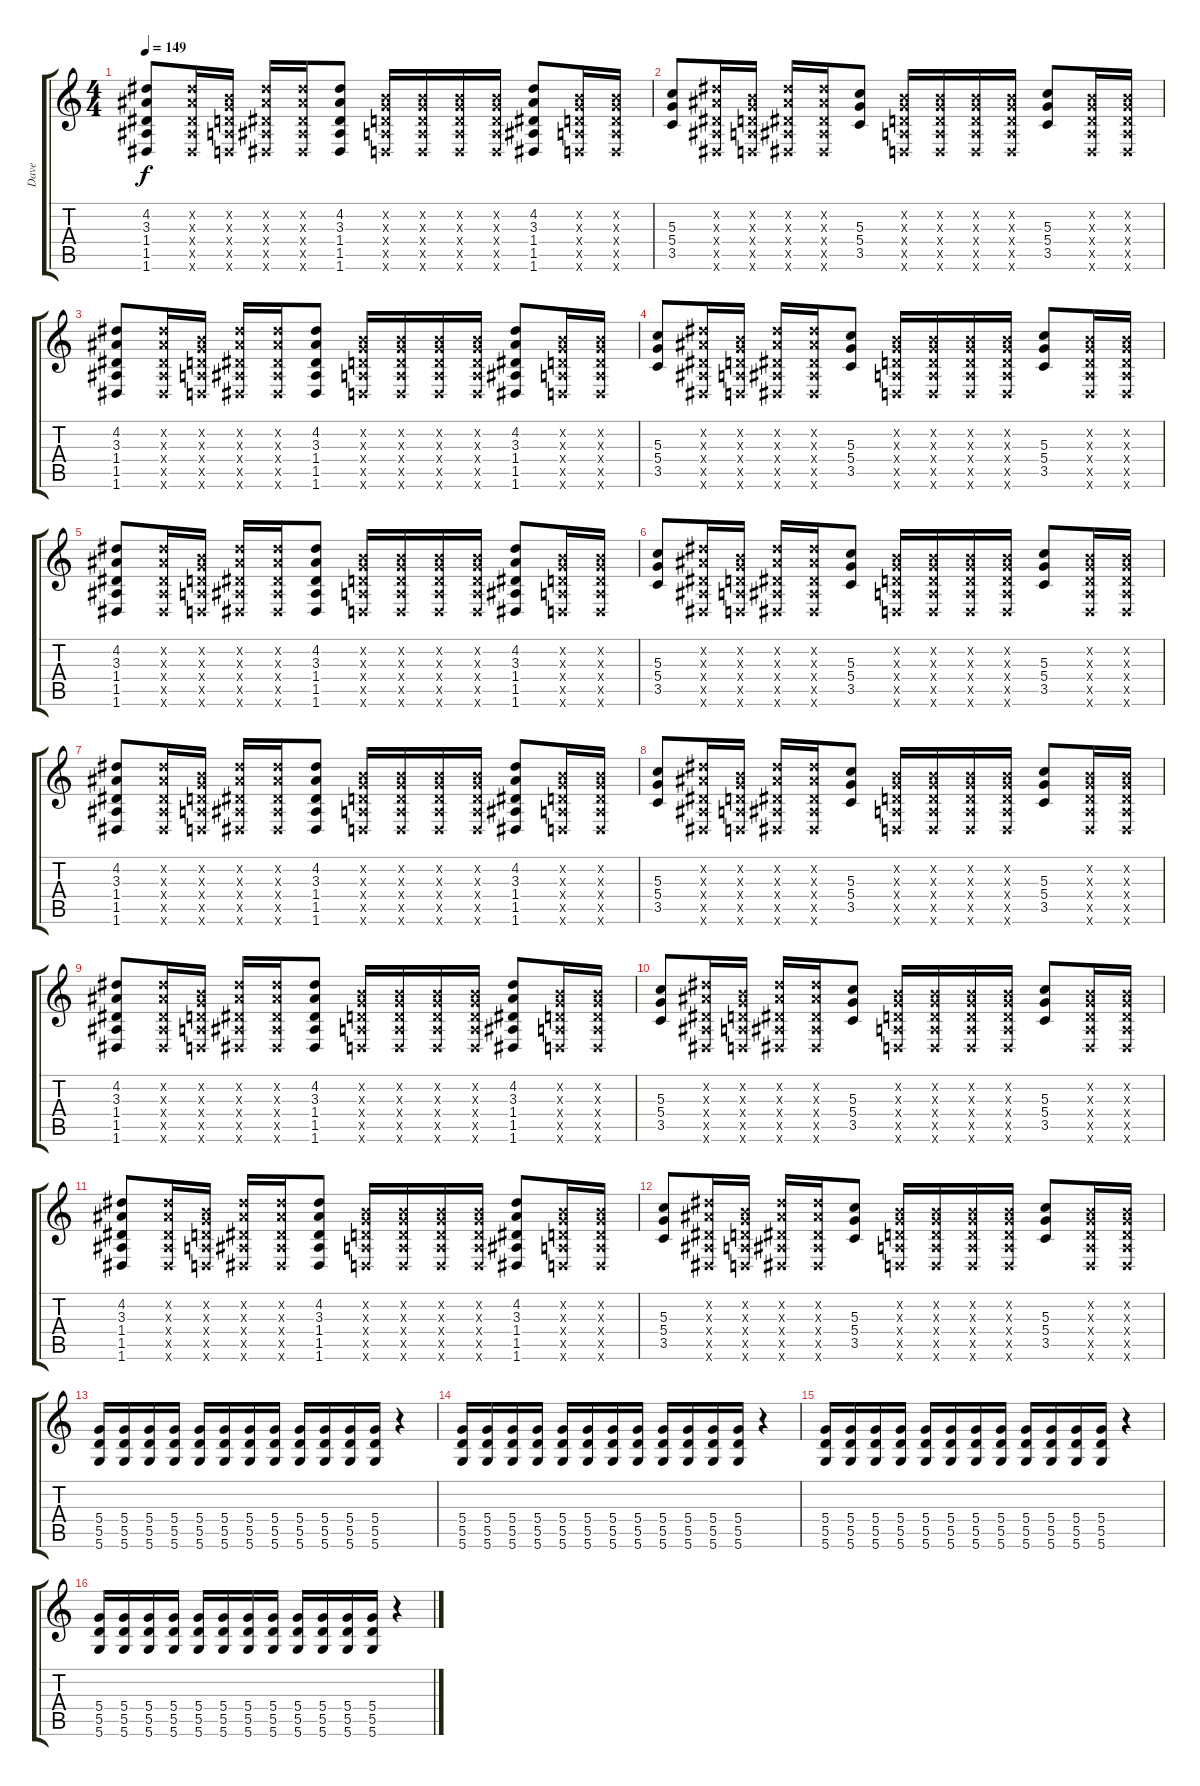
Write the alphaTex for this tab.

\track ("Dave" "Dave") {instrument distortionguitar}
\staff {score tabs}
\tuning (E4 B3 G3 D3 A2 D2) {hide}
\ts (4 4)
\tempo 149
\clef g2
\ks c
(4.2 3.3 1.4 1.5 1.6).8{dy f} (4.2{x} 3.3{x} 1.4{x} 1.5{x} 1.6{x}).16 (0.2{x} 0.3{x} 0.4{x} 0.5{x} 0.6{x}).16 (4.2{x} 3.3{x} 1.4{x} 1.5{x} 1.6{x}).16 (4.2{x} 3.3{x} 1.4{x} 1.5{x} 1.6{x}).16 (4.2 3.3 1.4 1.5 1.6).8 (0.2{x} 0.3{x} 0.4{x} 0.5{x} 0.6{x}).16 (0.2{x} 0.3{x} 0.4{x} 0.5{x} 0.6{x}).16 (0.2{x} 0.3{x} 0.4{x} 0.5{x} 0.6{x}).16 (0.2{x} 0.3{x} 0.4{x} 0.5{x} 0.6{x}).16 (4.2 3.3 1.4 1.5 1.6).8 (0.2{x} 0.3{x} 0.4{x} 0.5{x} 0.6{x}).16 (0.2{x} 0.3{x} 0.4{x} 0.5{x} 0.6{x}).16 |
(5.3 5.4 3.5).8 (4.2{x} 3.3{x} 1.4{x} 1.5{x} 1.6{x}).16 (0.2{x} 0.3{x} 0.4{x} 0.5{x} 0.6{x}).16 (4.2{x} 3.3{x} 1.4{x} 1.5{x} 1.6{x}).16 (4.2{x} 3.3{x} 1.4{x} 1.5{x} 1.6{x}).16 (5.3 5.4 3.5).8 (0.2{x} 0.3{x} 0.4{x} 0.5{x} 0.6{x}).16 (0.2{x} 0.3{x} 0.4{x} 0.5{x} 0.6{x}).16 (0.2{x} 0.3{x} 0.4{x} 0.5{x} 0.6{x}).16 (0.2{x} 0.3{x} 0.4{x} 0.5{x} 0.6{x}).16 (5.3 5.4 3.5).8 (0.2{x} 0.3{x} 0.4{x} 0.5{x} 0.6{x}).16 (0.2{x} 0.3{x} 0.4{x} 0.5{x} 0.6{x}).16 |
(4.2 3.3 1.4 1.5 1.6).8 (4.2{x} 3.3{x} 1.4{x} 1.5{x} 1.6{x}).16 (0.2{x} 0.3{x} 0.4{x} 0.5{x} 0.6{x}).16 (4.2{x} 3.3{x} 1.4{x} 1.5{x} 1.6{x}).16 (4.2{x} 3.3{x} 1.4{x} 1.5{x} 1.6{x}).16 (4.2 3.3 1.4 1.5 1.6).8 (0.2{x} 0.3{x} 0.4{x} 0.5{x} 0.6{x}).16 (0.2{x} 0.3{x} 0.4{x} 0.5{x} 0.6{x}).16 (0.2{x} 0.3{x} 0.4{x} 0.5{x} 0.6{x}).16 (0.2{x} 0.3{x} 0.4{x} 0.5{x} 0.6{x}).16 (4.2 3.3 1.4 1.5 1.6).8 (0.2{x} 0.3{x} 0.4{x} 0.5{x} 0.6{x}).16 (0.2{x} 0.3{x} 0.4{x} 0.5{x} 0.6{x}).16 |
(5.3 5.4 3.5).8 (4.2{x} 3.3{x} 1.4{x} 1.5{x} 1.6{x}).16 (0.2{x} 0.3{x} 0.4{x} 0.5{x} 0.6{x}).16 (4.2{x} 3.3{x} 1.4{x} 1.5{x} 1.6{x}).16 (4.2{x} 3.3{x} 1.4{x} 1.5{x} 1.6{x}).16 (5.3 5.4 3.5).8 (0.2{x} 0.3{x} 0.4{x} 0.5{x} 0.6{x}).16 (0.2{x} 0.3{x} 0.4{x} 0.5{x} 0.6{x}).16 (0.2{x} 0.3{x} 0.4{x} 0.5{x} 0.6{x}).16 (0.2{x} 0.3{x} 0.4{x} 0.5{x} 0.6{x}).16 (5.3 5.4 3.5).8 (0.2{x} 0.3{x} 0.4{x} 0.5{x} 0.6{x}).16 (0.2{x} 0.3{x} 0.4{x} 0.5{x} 0.6{x}).16 |
(4.2 3.3 1.4 1.5 1.6).8 (4.2{x} 3.3{x} 1.4{x} 1.5{x} 1.6{x}).16 (0.2{x} 0.3{x} 0.4{x} 0.5{x} 0.6{x}).16 (4.2{x} 3.3{x} 1.4{x} 1.5{x} 1.6{x}).16 (4.2{x} 3.3{x} 1.4{x} 1.5{x} 1.6{x}).16 (4.2 3.3 1.4 1.5 1.6).8 (0.2{x} 0.3{x} 0.4{x} 0.5{x} 0.6{x}).16 (0.2{x} 0.3{x} 0.4{x} 0.5{x} 0.6{x}).16 (0.2{x} 0.3{x} 0.4{x} 0.5{x} 0.6{x}).16 (0.2{x} 0.3{x} 0.4{x} 0.5{x} 0.6{x}).16 (4.2 3.3 1.4 1.5 1.6).8 (0.2{x} 0.3{x} 0.4{x} 0.5{x} 0.6{x}).16 (0.2{x} 0.3{x} 0.4{x} 0.5{x} 0.6{x}).16 |
(5.3 5.4 3.5).8 (4.2{x} 3.3{x} 1.4{x} 1.5{x} 1.6{x}).16 (0.2{x} 0.3{x} 0.4{x} 0.5{x} 0.6{x}).16 (4.2{x} 3.3{x} 1.4{x} 1.5{x} 1.6{x}).16 (4.2{x} 3.3{x} 1.4{x} 1.5{x} 1.6{x}).16 (5.3 5.4 3.5).8 (0.2{x} 0.3{x} 0.4{x} 0.5{x} 0.6{x}).16 (0.2{x} 0.3{x} 0.4{x} 0.5{x} 0.6{x}).16 (0.2{x} 0.3{x} 0.4{x} 0.5{x} 0.6{x}).16 (0.2{x} 0.3{x} 0.4{x} 0.5{x} 0.6{x}).16 (5.3 5.4 3.5).8 (0.2{x} 0.3{x} 0.4{x} 0.5{x} 0.6{x}).16 (0.2{x} 0.3{x} 0.4{x} 0.5{x} 0.6{x}).16 |
(4.2 3.3 1.4 1.5 1.6).8 (4.2{x} 3.3{x} 1.4{x} 1.5{x} 1.6{x}).16 (0.2{x} 0.3{x} 0.4{x} 0.5{x} 0.6{x}).16 (4.2{x} 3.3{x} 1.4{x} 1.5{x} 1.6{x}).16 (4.2{x} 3.3{x} 1.4{x} 1.5{x} 1.6{x}).16 (4.2 3.3 1.4 1.5 1.6).8 (0.2{x} 0.3{x} 0.4{x} 0.5{x} 0.6{x}).16 (0.2{x} 0.3{x} 0.4{x} 0.5{x} 0.6{x}).16 (0.2{x} 0.3{x} 0.4{x} 0.5{x} 0.6{x}).16 (0.2{x} 0.3{x} 0.4{x} 0.5{x} 0.6{x}).16 (4.2 3.3 1.4 1.5 1.6).8 (0.2{x} 0.3{x} 0.4{x} 0.5{x} 0.6{x}).16 (0.2{x} 0.3{x} 0.4{x} 0.5{x} 0.6{x}).16 |
(5.3 5.4 3.5).8 (4.2{x} 3.3{x} 1.4{x} 1.5{x} 1.6{x}).16 (0.2{x} 0.3{x} 0.4{x} 0.5{x} 0.6{x}).16 (4.2{x} 3.3{x} 1.4{x} 1.5{x} 1.6{x}).16 (4.2{x} 3.3{x} 1.4{x} 1.5{x} 1.6{x}).16 (5.3 5.4 3.5).8 (0.2{x} 0.3{x} 0.4{x} 0.5{x} 0.6{x}).16 (0.2{x} 0.3{x} 0.4{x} 0.5{x} 0.6{x}).16 (0.2{x} 0.3{x} 0.4{x} 0.5{x} 0.6{x}).16 (0.2{x} 0.3{x} 0.4{x} 0.5{x} 0.6{x}).16 (5.3 5.4 3.5).8 (0.2{x} 0.3{x} 0.4{x} 0.5{x} 0.6{x}).16 (0.2{x} 0.3{x} 0.4{x} 0.5{x} 0.6{x}).16 |
(4.2 3.3 1.4 1.5 1.6).8 (4.2{x} 3.3{x} 1.4{x} 1.5{x} 1.6{x}).16 (0.2{x} 0.3{x} 0.4{x} 0.5{x} 0.6{x}).16 (4.2{x} 3.3{x} 1.4{x} 1.5{x} 1.6{x}).16 (4.2{x} 3.3{x} 1.4{x} 1.5{x} 1.6{x}).16 (4.2 3.3 1.4 1.5 1.6).8 (0.2{x} 0.3{x} 0.4{x} 0.5{x} 0.6{x}).16 (0.2{x} 0.3{x} 0.4{x} 0.5{x} 0.6{x}).16 (0.2{x} 0.3{x} 0.4{x} 0.5{x} 0.6{x}).16 (0.2{x} 0.3{x} 0.4{x} 0.5{x} 0.6{x}).16 (4.2 3.3 1.4 1.5 1.6).8 (0.2{x} 0.3{x} 0.4{x} 0.5{x} 0.6{x}).16 (0.2{x} 0.3{x} 0.4{x} 0.5{x} 0.6{x}).16 |
(5.3 5.4 3.5).8 (4.2{x} 3.3{x} 1.4{x} 1.5{x} 1.6{x}).16 (0.2{x} 0.3{x} 0.4{x} 0.5{x} 0.6{x}).16 (4.2{x} 3.3{x} 1.4{x} 1.5{x} 1.6{x}).16 (4.2{x} 3.3{x} 1.4{x} 1.5{x} 1.6{x}).16 (5.3 5.4 3.5).8 (0.2{x} 0.3{x} 0.4{x} 0.5{x} 0.6{x}).16 (0.2{x} 0.3{x} 0.4{x} 0.5{x} 0.6{x}).16 (0.2{x} 0.3{x} 0.4{x} 0.5{x} 0.6{x}).16 (0.2{x} 0.3{x} 0.4{x} 0.5{x} 0.6{x}).16 (5.3 5.4 3.5).8 (0.2{x} 0.3{x} 0.4{x} 0.5{x} 0.6{x}).16 (0.2{x} 0.3{x} 0.4{x} 0.5{x} 0.6{x}).16 |
(4.2 3.3 1.4 1.5 1.6).8 (4.2{x} 3.3{x} 1.4{x} 1.5{x} 1.6{x}).16 (0.2{x} 0.3{x} 0.4{x} 0.5{x} 0.6{x}).16 (4.2{x} 3.3{x} 1.4{x} 1.5{x} 1.6{x}).16 (4.2{x} 3.3{x} 1.4{x} 1.5{x} 1.6{x}).16 (4.2 3.3 1.4 1.5 1.6).8 (0.2{x} 0.3{x} 0.4{x} 0.5{x} 0.6{x}).16 (0.2{x} 0.3{x} 0.4{x} 0.5{x} 0.6{x}).16 (0.2{x} 0.3{x} 0.4{x} 0.5{x} 0.6{x}).16 (0.2{x} 0.3{x} 0.4{x} 0.5{x} 0.6{x}).16 (4.2 3.3 1.4 1.5 1.6).8 (0.2{x} 0.3{x} 0.4{x} 0.5{x} 0.6{x}).16 (0.2{x} 0.3{x} 0.4{x} 0.5{x} 0.6{x}).16 |
(5.3 5.4 3.5).8 (4.2{x} 3.3{x} 1.4{x} 1.5{x} 1.6{x}).16 (0.2{x} 0.3{x} 0.4{x} 0.5{x} 0.6{x}).16 (4.2{x} 3.3{x} 1.4{x} 1.5{x} 1.6{x}).16 (4.2{x} 3.3{x} 1.4{x} 1.5{x} 1.6{x}).16 (5.3 5.4 3.5).8 (0.2{x} 0.3{x} 0.4{x} 0.5{x} 0.6{x}).16 (0.2{x} 0.3{x} 0.4{x} 0.5{x} 0.6{x}).16 (0.2{x} 0.3{x} 0.4{x} 0.5{x} 0.6{x}).16 (0.2{x} 0.3{x} 0.4{x} 0.5{x} 0.6{x}).16 (5.3 5.4 3.5).8 (0.2{x} 0.3{x} 0.4{x} 0.5{x} 0.6{x}).16 (0.2{x} 0.3{x} 0.4{x} 0.5{x} 0.6{x}).16 |
(5.4 5.5 5.6).16 (5.4 5.5 5.6).16 (5.4 5.5 5.6).16 (5.4 5.5 5.6).16 (5.4 5.5 5.6).16 (5.4 5.5 5.6).16 (5.4 5.5 5.6).16 (5.4 5.5 5.6).16 (5.4 5.5 5.6).16 (5.4 5.5 5.6).16 (5.4 5.5 5.6).16 (5.4 5.5 5.6).16 r.4 |
(5.4 5.5 5.6).16 (5.4 5.5 5.6).16 (5.4 5.5 5.6).16 (5.4 5.5 5.6).16 (5.4 5.5 5.6).16 (5.4 5.5 5.6).16 (5.4 5.5 5.6).16 (5.4 5.5 5.6).16 (5.4 5.5 5.6).16 (5.4 5.5 5.6).16 (5.4 5.5 5.6).16 (5.4 5.5 5.6).16 r.4 |
(5.4 5.5 5.6).16 (5.4 5.5 5.6).16 (5.4 5.5 5.6).16 (5.4 5.5 5.6).16 (5.4 5.5 5.6).16 (5.4 5.5 5.6).16 (5.4 5.5 5.6).16 (5.4 5.5 5.6).16 (5.4 5.5 5.6).16 (5.4 5.5 5.6).16 (5.4 5.5 5.6).16 (5.4 5.5 5.6).16 r.4 |
(5.4 5.5 5.6).16 (5.4 5.5 5.6).16 (5.4 5.5 5.6).16 (5.4 5.5 5.6).16 (5.4 5.5 5.6).16 (5.4 5.5 5.6).16 (5.4 5.5 5.6).16 (5.4 5.5 5.6).16 (5.4 5.5 5.6).16 (5.4 5.5 5.6).16 (5.4 5.5 5.6).16 (5.4 5.5 5.6).16 r.4
